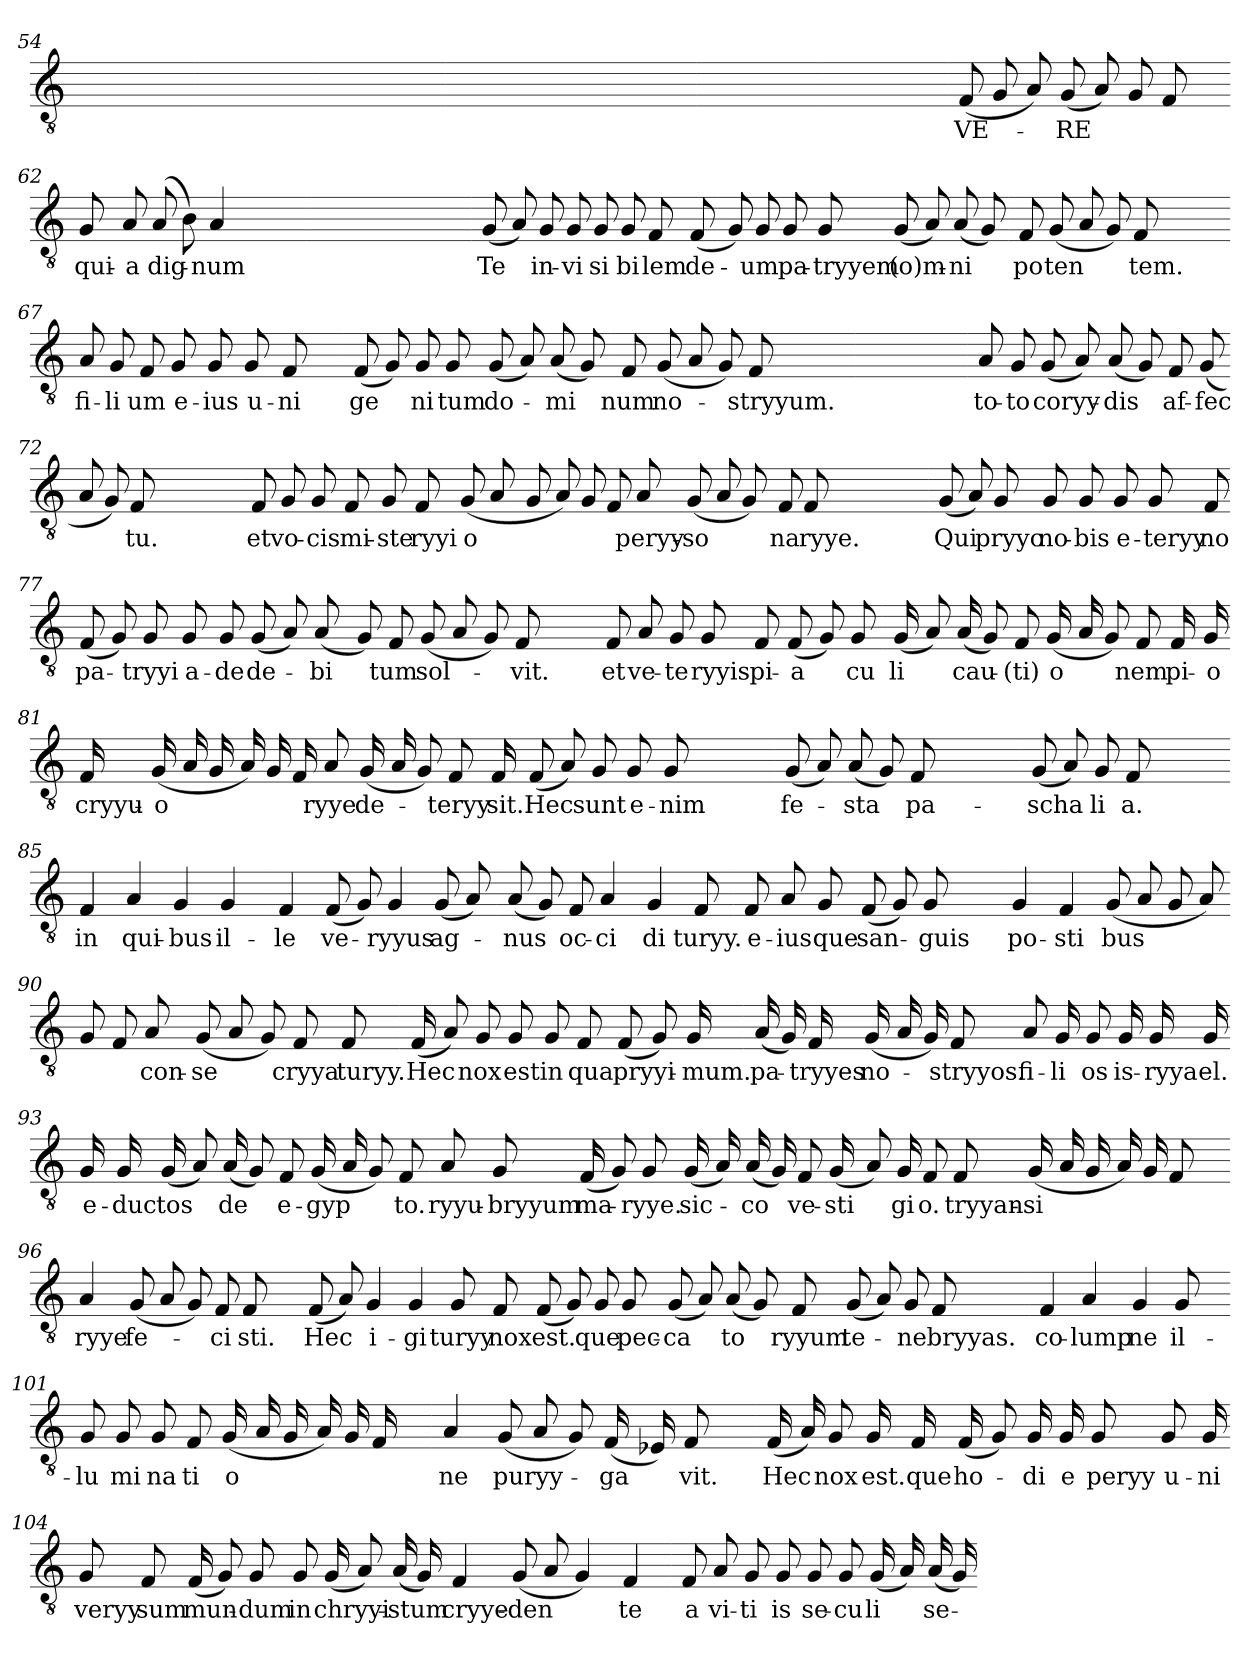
**kern	**text
*part1	*part1
*staff1	*staff1
*clefGv2	*
*k[]	*
=54	=54
1ryy	.
=55-	=55-
1ryy	.
=56-	=56-
1ryy	.
=57-	=57-
1ryy	.
=58-	=58-
1ryy	.
=59-	=59-
1ryy	.
=60-	=60-
1ryy	.
=61-	=61-
(8F	VE-
8G	.
8A)	.
(8G	-RE
8A)	.
8G	.
8F	.
8ryy	.
=62-	=62-
8G	qui-
8A	-a
(8A	dig-
8B)	.
4A	-num
8ryy	.
8ryy	.
=63-	=63-
8ryy	.
8ryy	.
4ryy	.
2ryy	.
=64-	=64-
(8G	Te
8A)	.
8G	in-
8G	vi
8G	si
8G	bi
8F	-lem
(8F	de-
=65-	=65-
8G)	.
8G	-um
8G	pa-
8G	-tryyem
(8G	(o)m-
8A)	.
(8A	ni
8G)	.
=66-	=66-
8F	po
(8G	ten
8A	.
8G)	.
8F	-tem.
8ryy	.
4ryy	.
=67-	=67-
8A	fi-
8G	li
8F	-um
8G	e-
8G	-ius
8G	u-
8F	ni
8ryy	.
=68-	=68-
(8F	ge
8G)	.
8G	ni
8G	-tum
(8G	do-
8A)	.
(8A	mi
8G)	.
=69-	=69-
8F	-num
(8G	no-
8A	.
8G)	.
8F	-stryyum.
8ryy	.
4ryy	.
=70-	=70-
1ryy	.
=71-	=71-
8A	to-
8G	-to
(8G	coryy-
8A)	.
(8A	-dis
8G)	.
8F	af-
(8G	fec
=72-	=72-
8A	.
8G)	.
8F	-tu.
8ryy	.
2ryy	.
=73-	=73-
8F	et
8G	vo-
8G	-cis
8F	mi-
8G	ste
8F	ryyi
(8G	-o
8A	.
=74-	=74-
8G	.
8A)	.
8G	.
8F	.
8A	peryy-
(8G	so
8A	.
8G)	.
=75-	=75-
8F	na
8F	-ryye.
4ryy	.
2ryy	.
=76-	=76-
(8G	Qui
8A)	.
8G	pryyo
8G	no-
8G	-bis
8G	e-
8G	teryy
8F	-no
=77-	=77-
(8F	pa-
8G)	.
8G	-tryyi
8G	a-
8G	-de
(8G	de-
8A)	.
(8A	bi
=78-	=78-
8G)	.
8F	-tum
(8G	sol-
8A	.
8G)	.
8F	-vit.
4ryy	.
=79-	=79-
8F	et
8A	ve-
8G	te
8G	-ryyis
8F	pi-
(8F	a
8G)	.
8G	cu
=80-	=80-
(16G	-li
8A)	.
(16A	cau-
8G)	.
8F	(ti)
(16G	o
16A	.
8G)	.
8F	-nem
16F	pi-
16G	-o
=81-	=81-
16F	cryyu-
(16G	o
16A	.
16G	.
16A)	.
16G	.
16F	.
8A	-ryye
(16G	de-
16A	.
8G)	.
8F	teryy
16F	-sit.
=82-	=82-
(8F	Hec
8A)	.
8G	sunt
8G	e-
8G	-nim
8ryy	.
4ryy	.
=83-	=83-
(8G	fe-
8A)	.
(8A	-sta
8G)	.
8F	pa-
8ryy	.
4ryy	.
=84-	=84-
(8G	scha
8A)	.
8G	li
8F	-a.
2ryy	.
=85-	=85-
4F	in
4A	qui-
4G	-bus
4G	il-
=86-	=86-
4F	-le
(8F	ve-
8G)	.
4G	-ryyus
(8G	ag-
8A)	.
=87-	=87-
(8A	-nus
8G)	.
8F	oc-
4A	ci
4G	di
8F	-turyy.
=88-	=88-
8F	e-
8A	ius
8G	-que
(8F	san-
8G)	.
8G	-guis
4ryy	.
=89-	=89-
4G	po-
4F	sti
(8G	-bus
8A	.
8G	.
8A)	.
=90-	=90-
8G	.
8F	.
8A	con-
(8G	se
8A	.
8G)	.
8F	cryya
8F	-turyy.
=91-	=91-
(16F	Hec
8A)	.
8G	nox
8G	est
8G	in
8F	qua
(8F	pryyi-
8G)	.
16G	-mum.
=92-	=92-
(16A	pa-
16G)	.
16F	-tryyes
(16G	no-
16A	.
16G)	.
8F	-stryyos.
8A	fi-
16G	li
8G	-os
16G	is-
16G	ryya
16G	-el.
=93-	=93-
16G	e-
16G	duc
(16G	-tos
8A)	.
(16A	de
8G)	.
8F	e-
(16G	gyp
16A	.
8G)	.
8F	-to.
=94-	=94-
8A	ryyu-
8G	-bryyum
(16F	ma-
8G)	.
8G	-ryye.
(16G	sic-
16A)	.
(16A	-co
16G)	.
8F	ve-
(16G	sti
=95-	=95-
8A)	.
16G	gi
8F	-o.
8F	tryyan-
(16G	si
16A	.
16G	.
16A)	.
16G	.
8F	.
8ryy	.
=96-	=96-
4A	-ryye
(8G	fe-
8A	.
8G)	.
8F	ci
8F	-sti.
8ryy	.
=97-	=97-
(8F	Hec
8A)	.
4G	i-
4G	gi
8G	-turyy
8F	nox
=98-	=98-
(8F	est.
8G)	.
8G	que
8G	pec-
(8G	ca
8A)	.
(8A	to
8G)	.
=99-	=99-
8F	-ryyum
(8G	te-
8A)	.
8G	ne
8F	-bryyas.
8ryy	.
4ryy	.
=100-	=100-
4F	co-
4A	lump
4G	-ne
8G	il-
8ryy	.
=101-	=101-
8G	lu
8G	mi
8G	na
8F	ti
(16G	o
16A	.
16G	.
16A)	.
16G	.
16F	.
8ryy	.
=102-	=102-
4A	-ne
(8G	puryy-
8A	.
8G)	.
(16F	ga
16E-X)	.
8F	-vit.
8ryy	.
=103-	=103-
(16F	Hec
16A)	.
8G	nox
16G	est.
16F	que
(16F	ho-
8G)	.
16G	di
16G	-e
8G	peryy
8G	u-
16G	ni
=104-	=104-
8G	veryy
8F	-sum
(16F	mun-
8G)	.
8G	-dum
8G	in
(16G	chryyi-
8A)	.
(16A	-stum
16G)	.
=105-	=105-
4F	cryye-
(8G	den
8A	.
4G)	.
4F	-te
=106-	=106-
8F	a
8A	vi-
8G	ti
8G	-is
8G	se-
8G	cu
(16G	-li
16A)	.
(16A	se-
16G)	.
=-	=-
*-	*-
